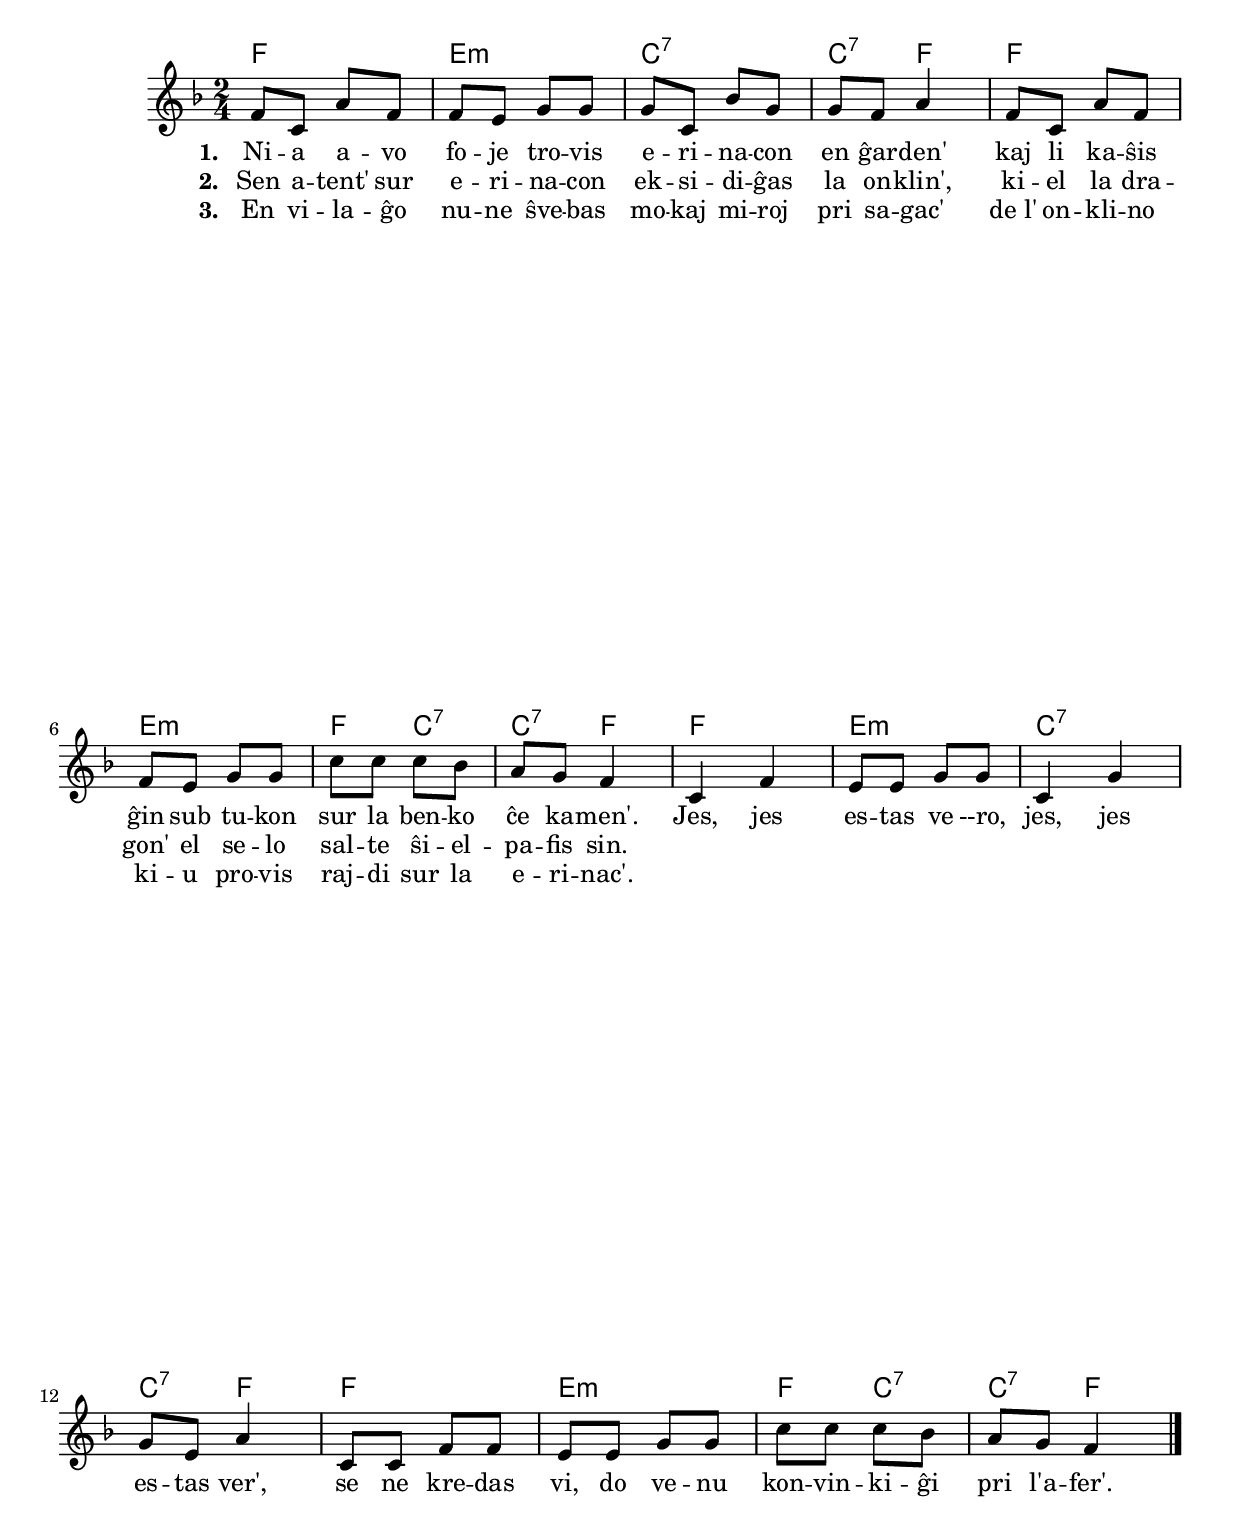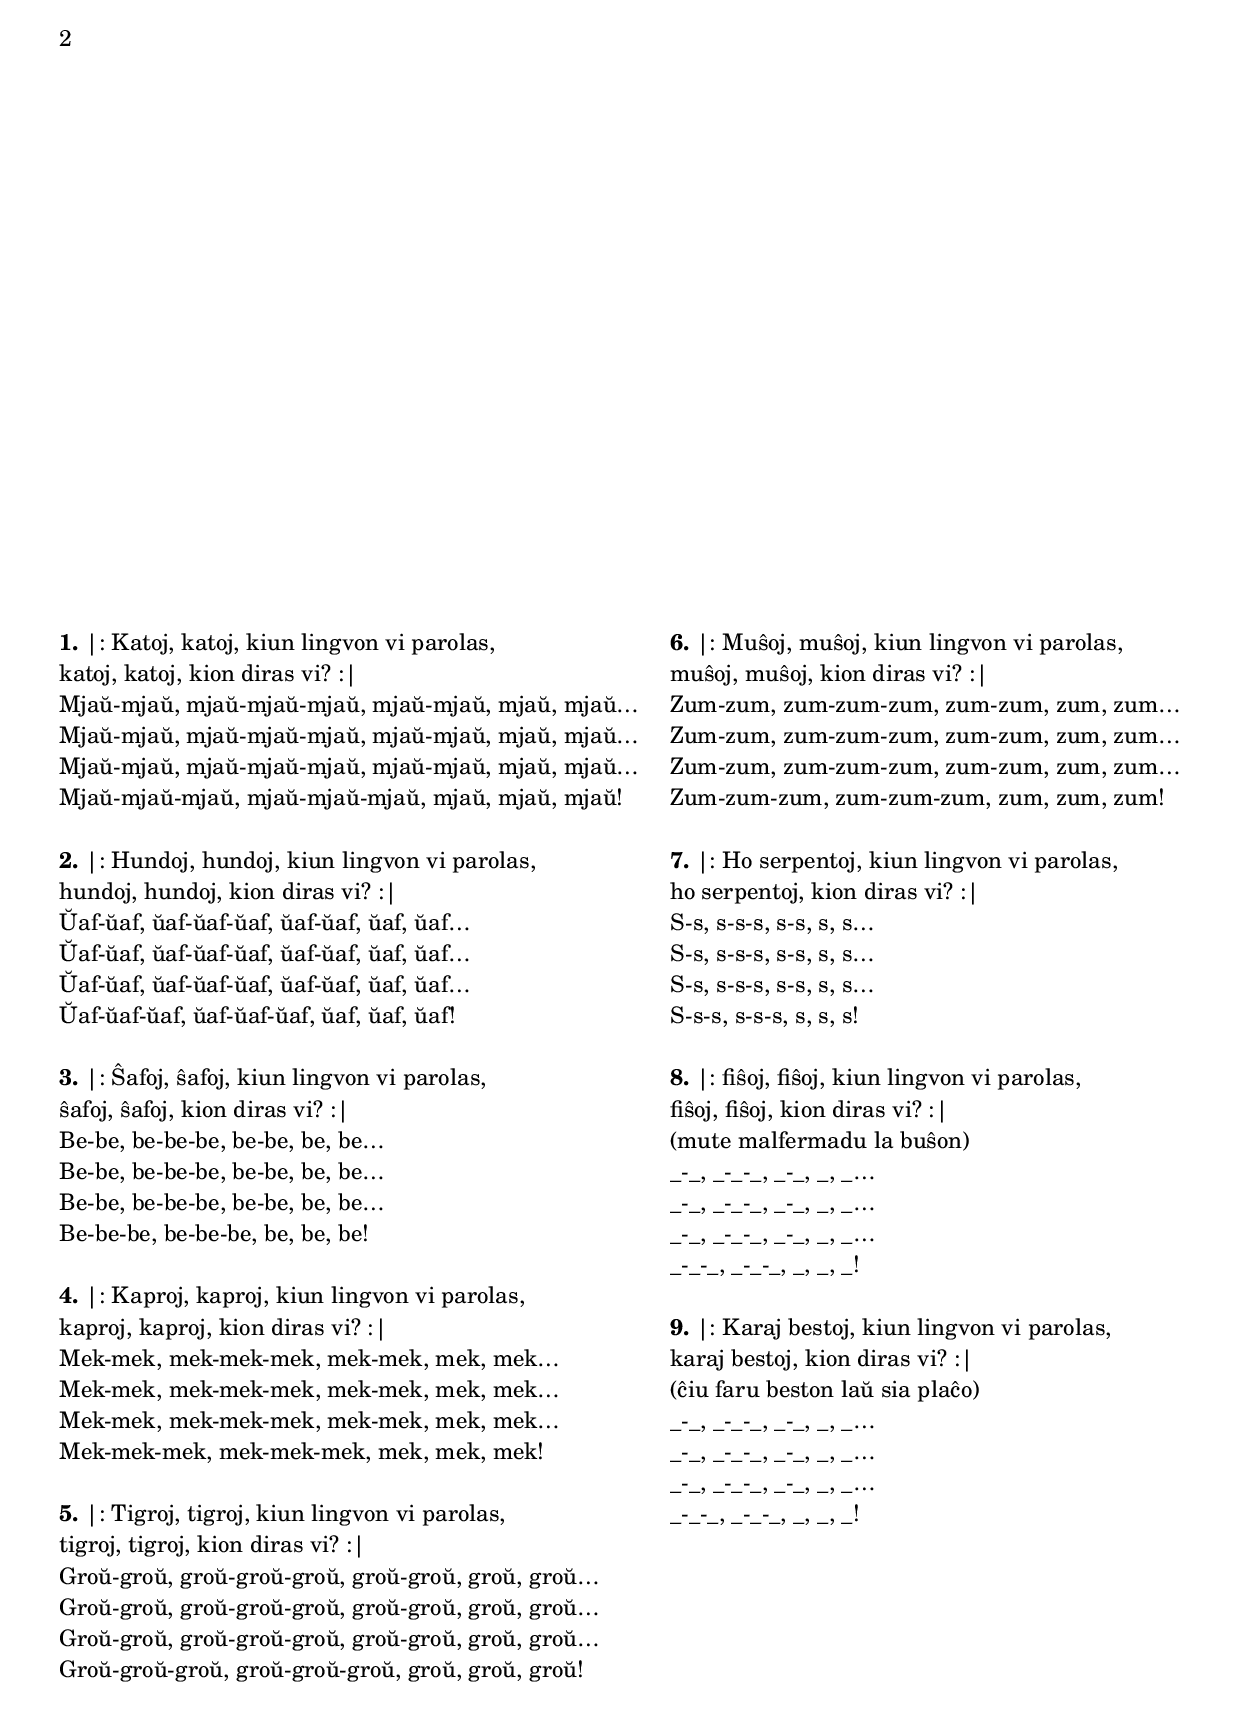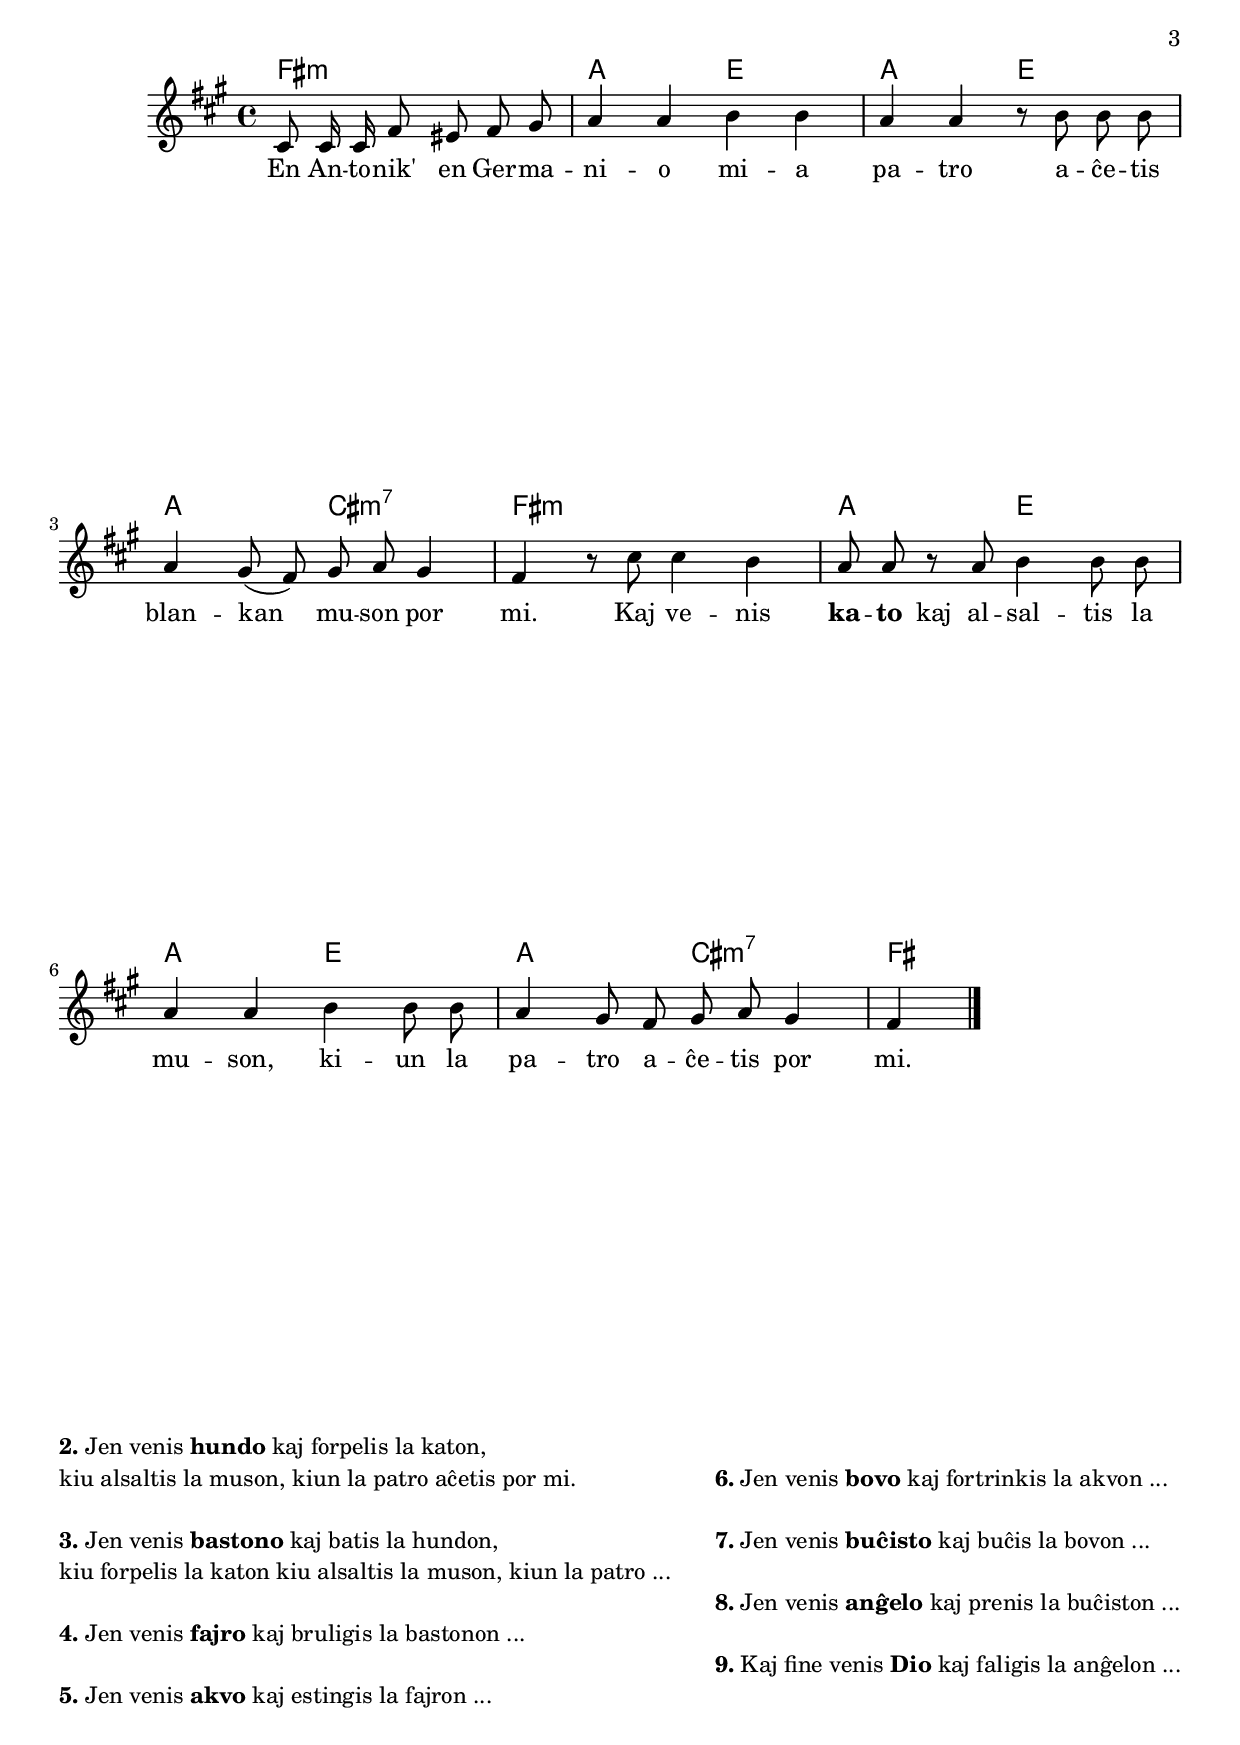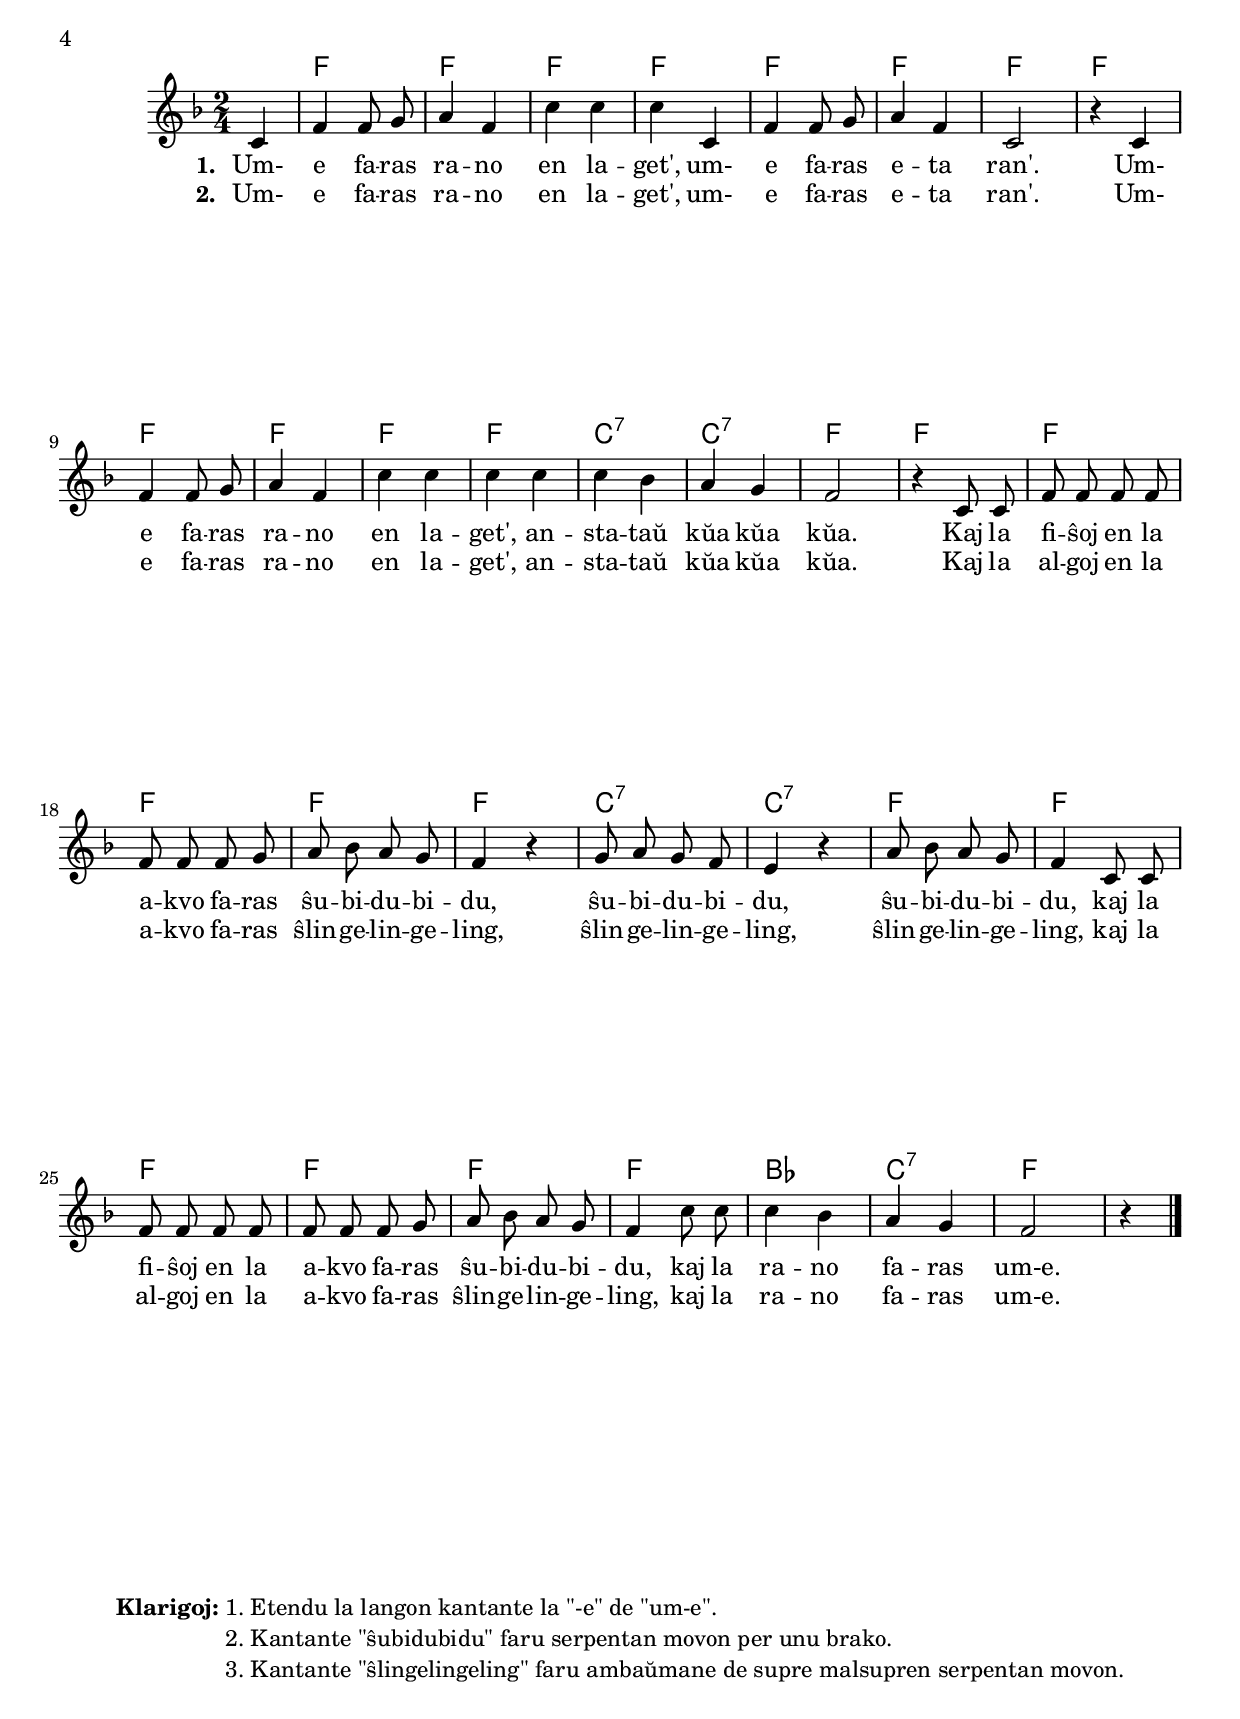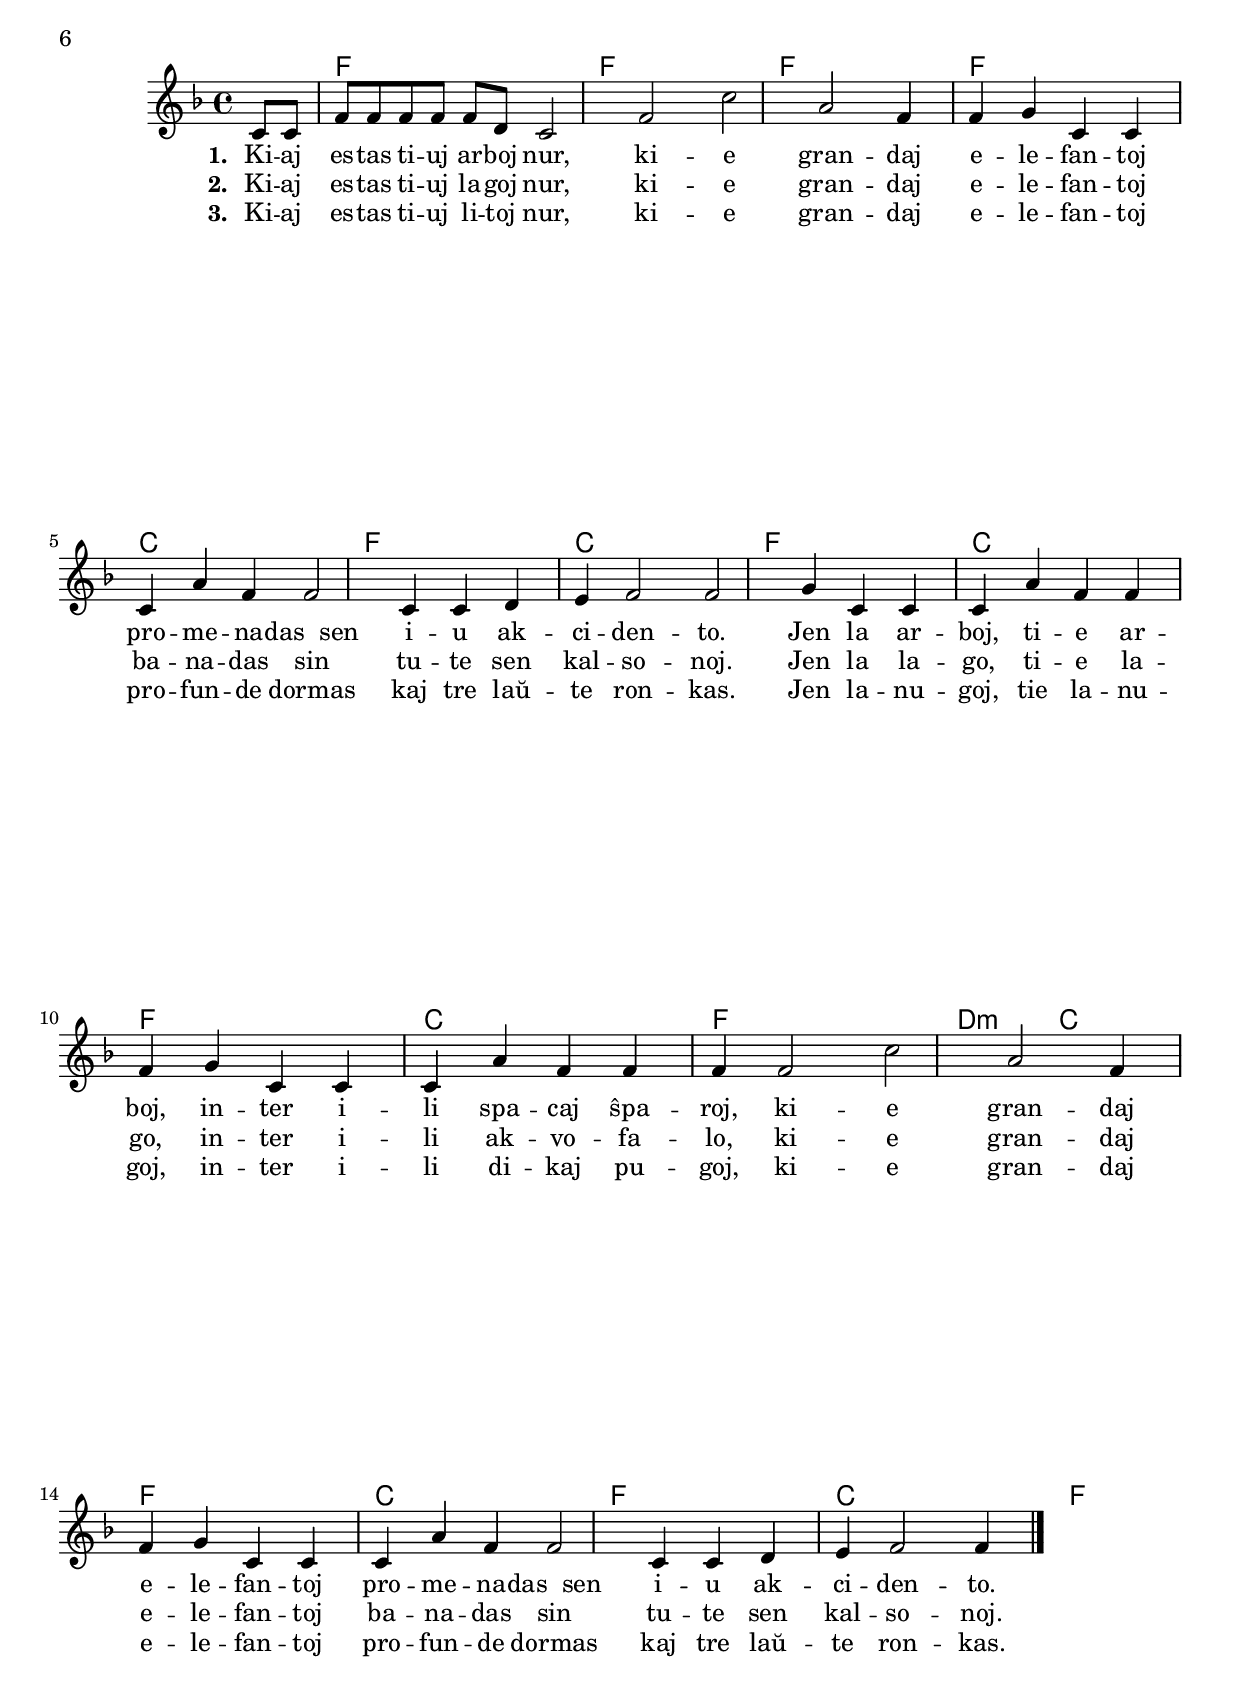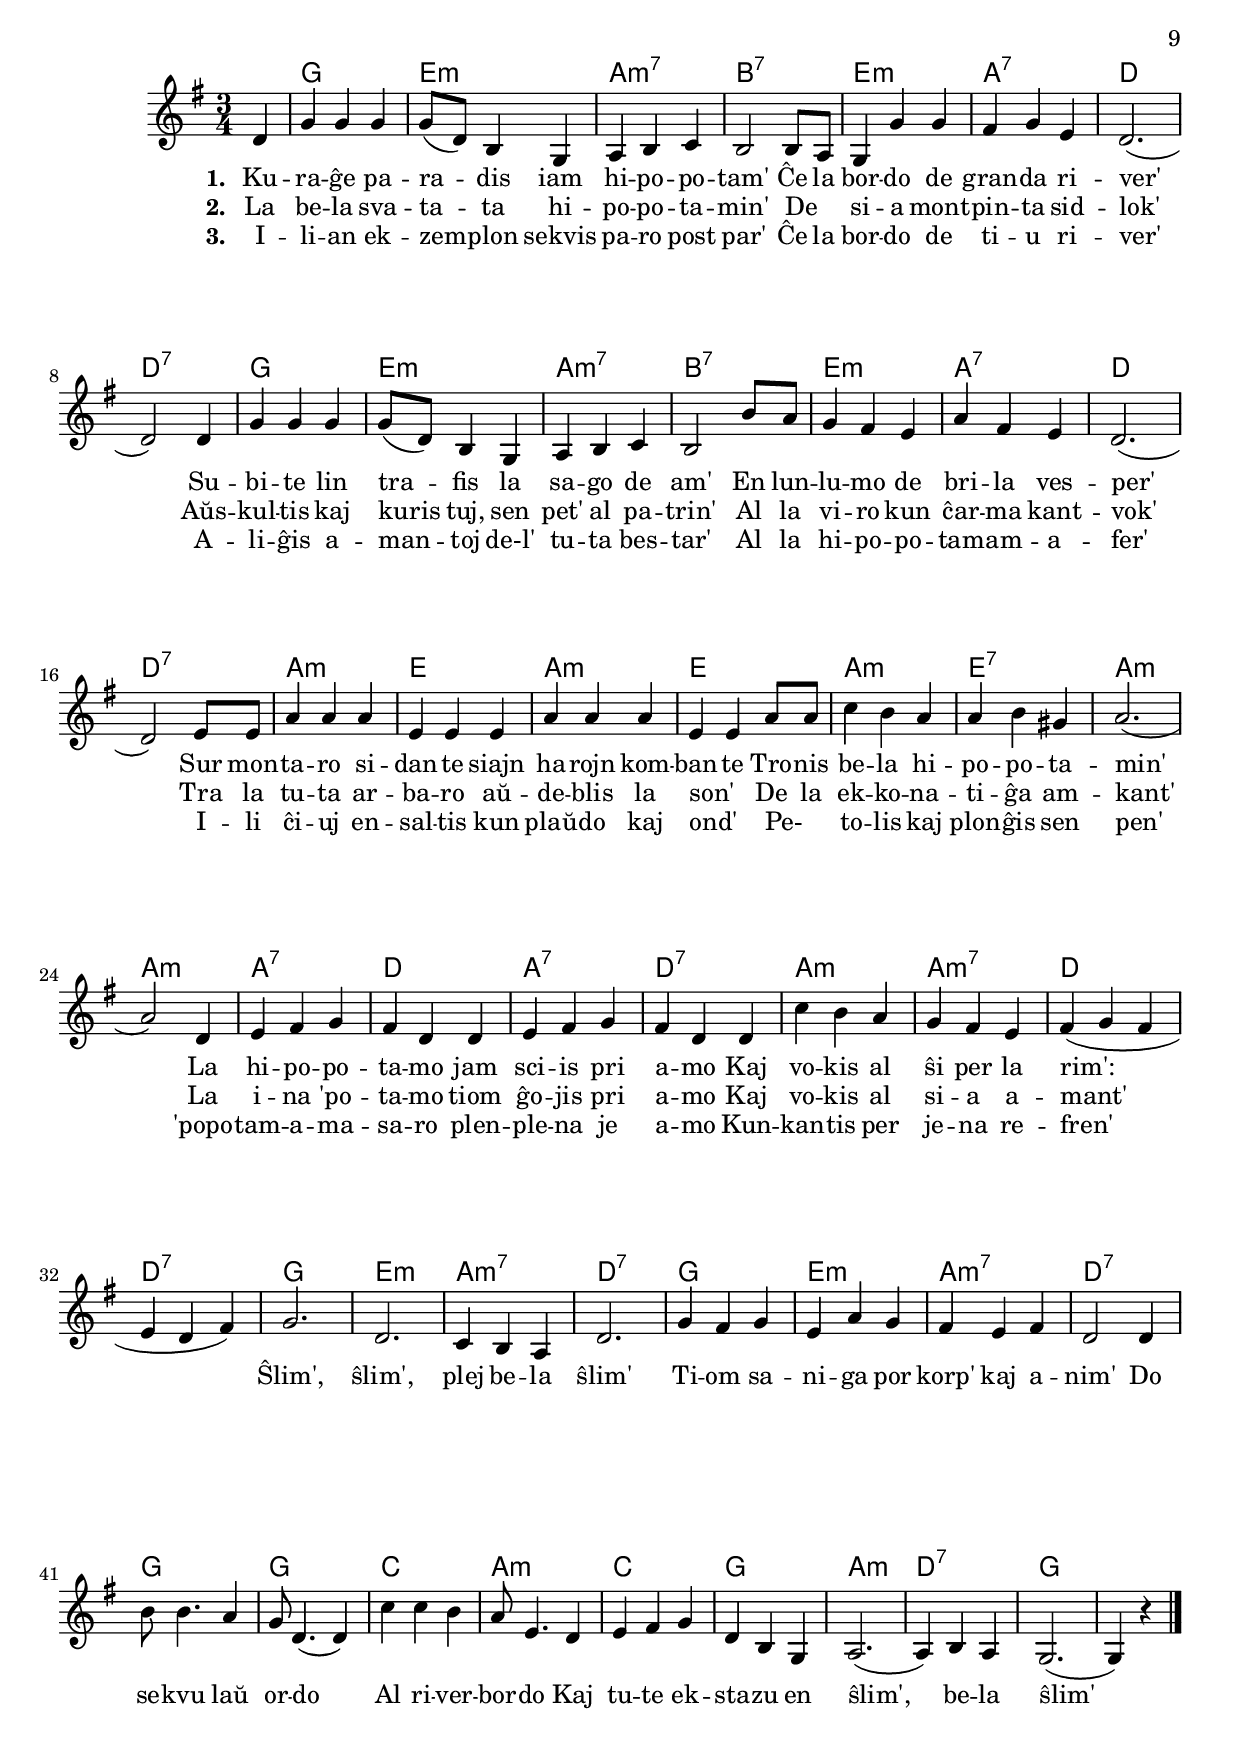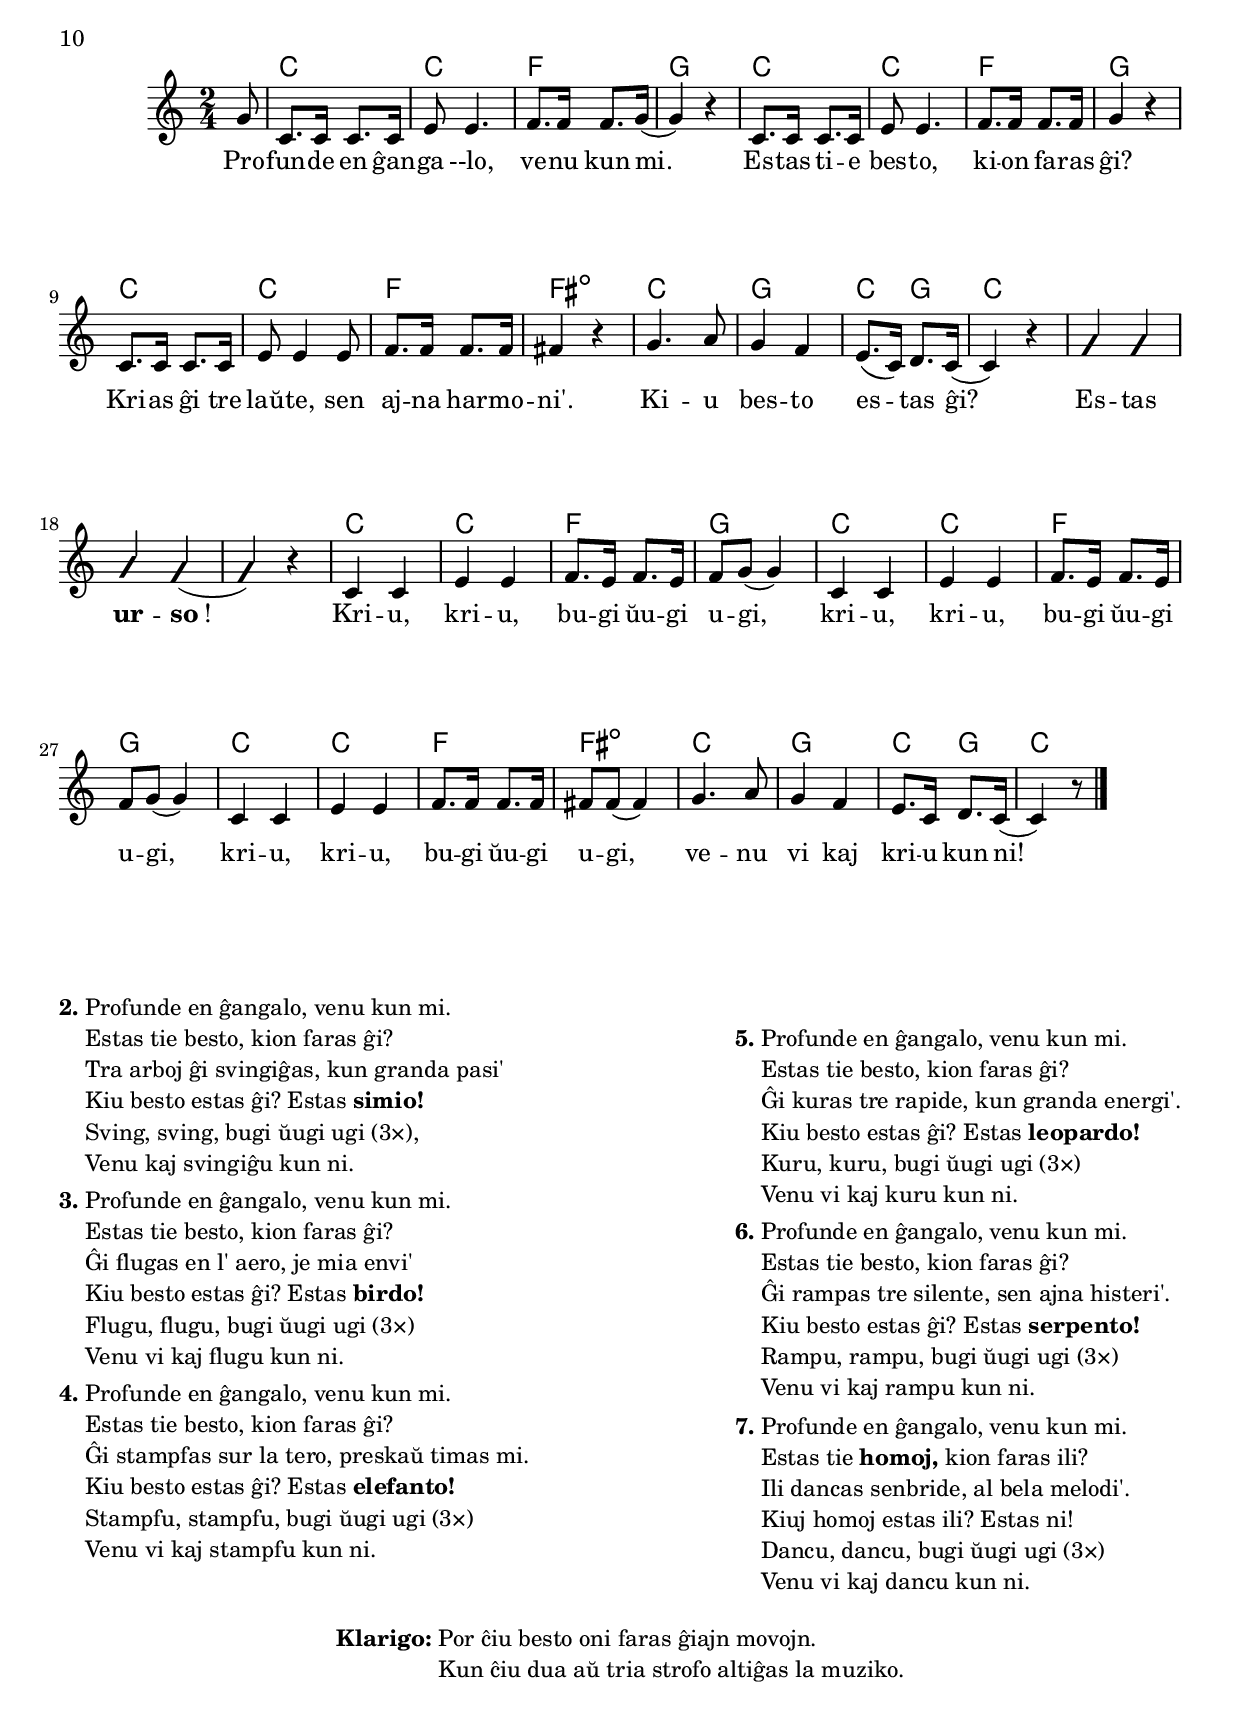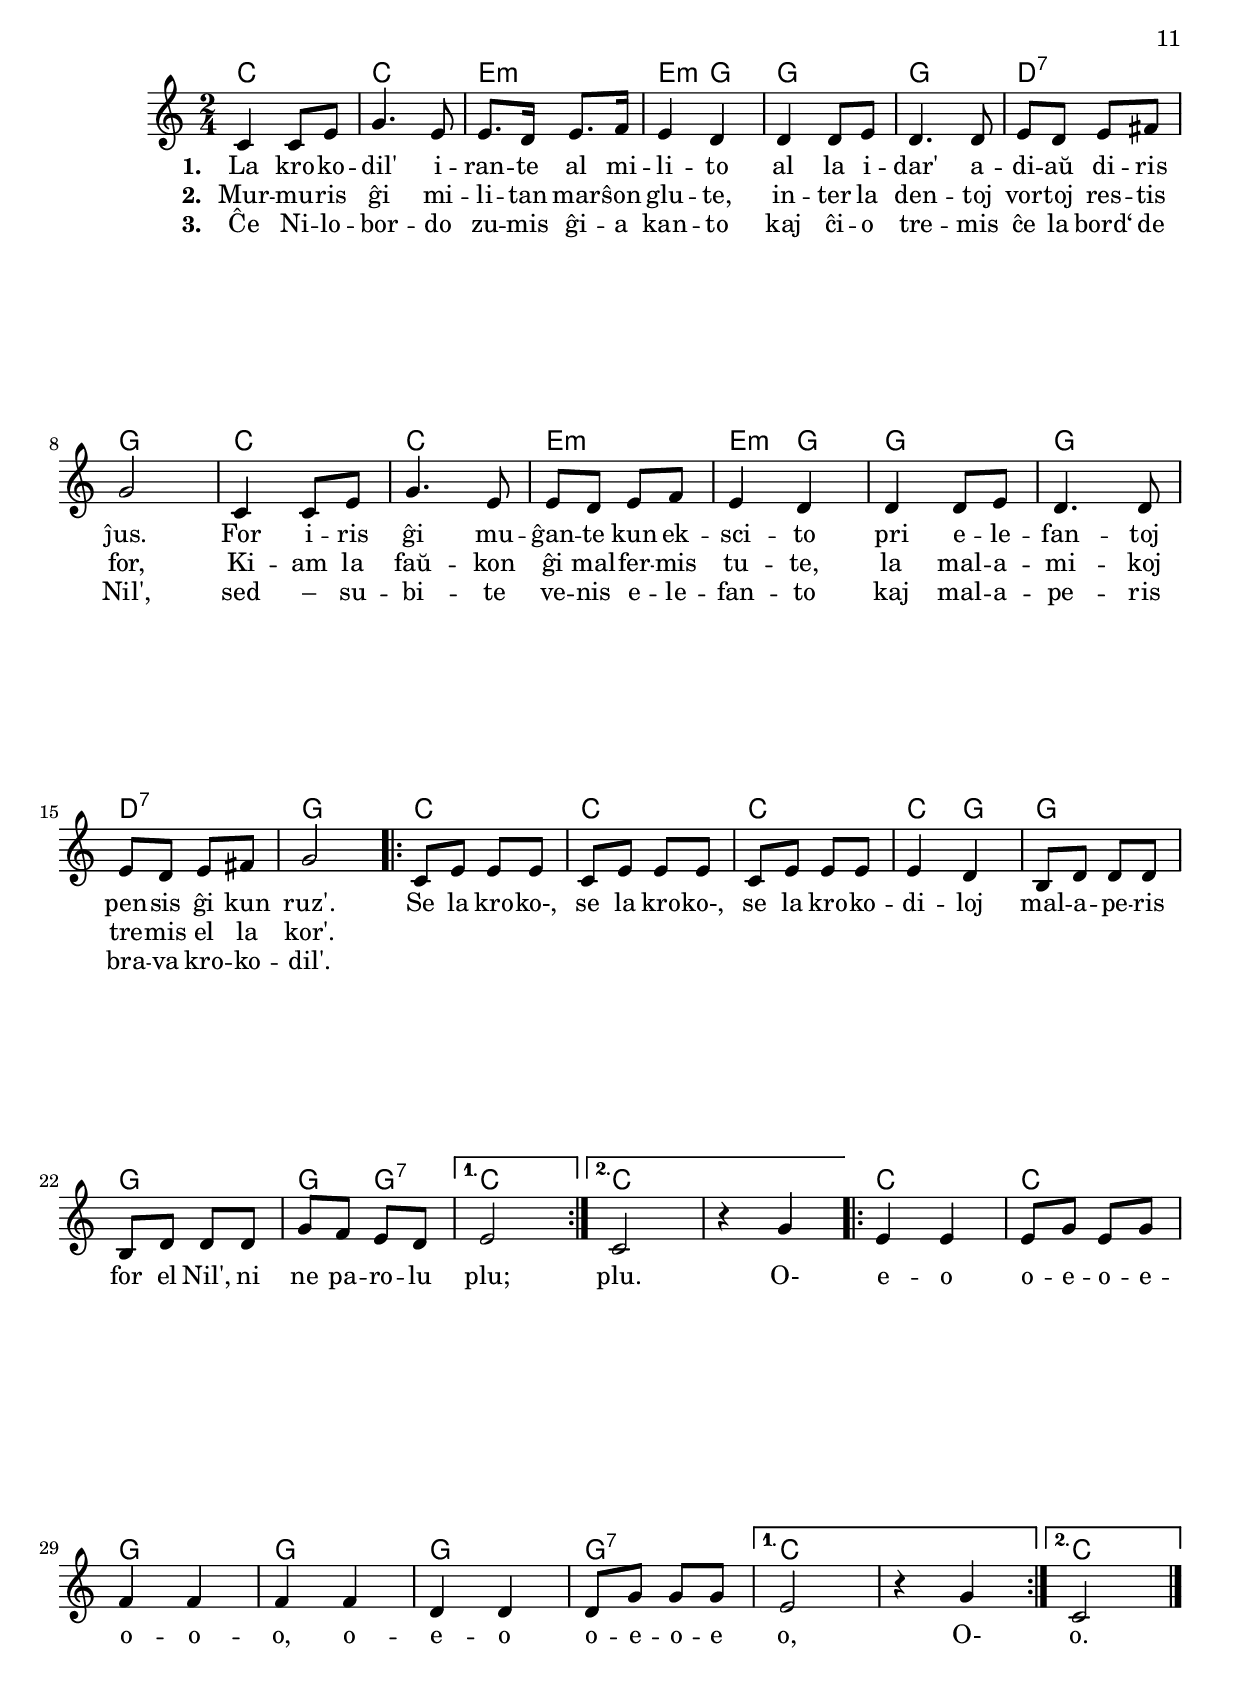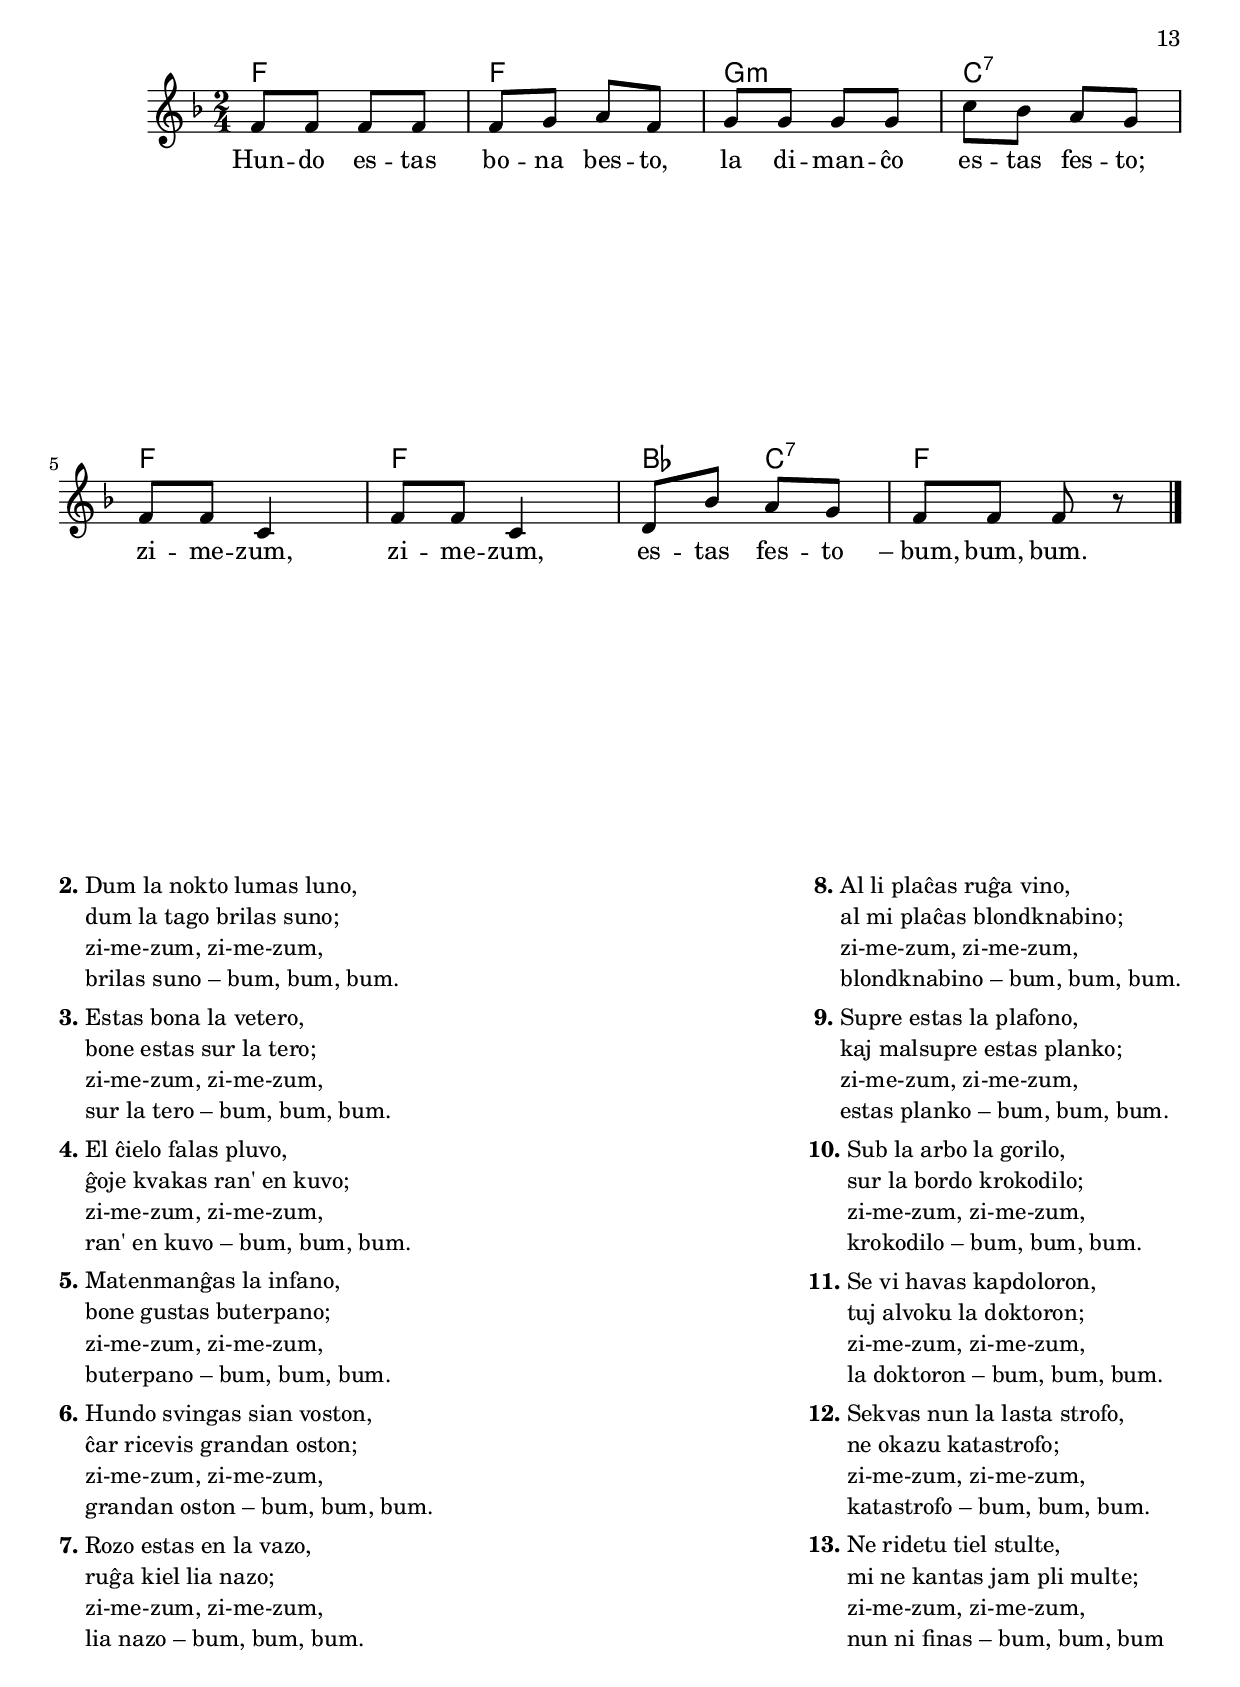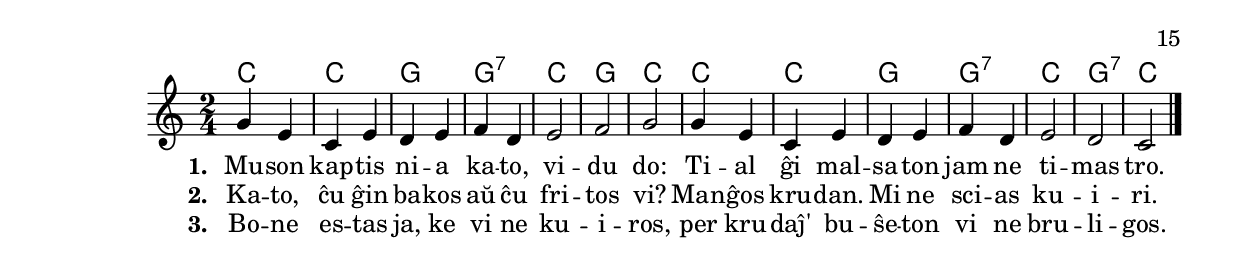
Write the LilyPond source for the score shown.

%\pageBreak


\tocItem \markup "La erinaco"

\score {
	\header {
	title = "La erinaco"
        %subtitle = "Silezia popolkanto ???"
	subsubtitle = "El la ĉeĥa tradukis Josef Cink"
	}
	
	\transpose c c' {
	<< \chords {
		 f2 e:m c:7 c4:7 f f2 e:m f4 c:7 c:7 f
         f2  e:m c:7 c4:7 f f2 e:m f4 c:7 c:7 f
           } % chords
	\relative {
		\time 2/4
		\key f \major
	%\autoBeamOff
f8 c a' f f e g g g c, bes' g g f a4 f8 c a' f f e g g c c c  bes a g f4
c f e8 e g g c,4 g' g8 e a4 c,8 c f f e e g g c c c bes a g f4
\bar "|." 
	\autoBeamOn
	} % relative
	\addlyrics { \set stanza = #"1. "
Ni -- a a -- vo fo -- je tro -- vis e -- ri -- na -- con en ĝar -- den' kaj li ka -- ŝis ĝin sub tu -- kon sur la ben -- ko ĉe ka -- men'. 
Jes, jes es -- tas ve --ro, jes, jes es -- tas ver', se ne kre -- das vi, do ve -- nu kon -- vin -- ki -- ĝi pri l'a -- fer'.
	} %addlyrics
	\addlyrics { \set stanza = #"2. "
	Sen a -- tent' sur e -- ri -- na -- con ek -- si -- di -- ĝas la on -- klin', ki -- el la dra -- gon' el se -- lo sal -- te ŝi -- el -- pa -- fis sin.} %addlyrics
	\addlyrics { \set stanza = #"3. "
	En vi -- la -- ĝo nu -- ne ŝve -- bas mo -- kaj mi -- roj pri sa -- gac' de_l' on -- kli -- no ki -- u pro -- vis raj -- di sur la e -- ri -- nac'.} %addlyrics

>>
	} % transpose
 
    %\combine \null \vspace #0.5 % adds vertical spacing between verses
} % score

\pageBreak
\tocItem \markup "Katoj katoj"

\score {
	\header {
	title = "Katoj katoj"
	subtitle = "Originala titolo: Krávy krávy"
        subsubtitle = "Ĉeĥa kanto de Zdeněk Svěrák kaj Jaroslav Uhlíř"
	}
  % jen truko por aperigi kanta(j)n titolo(j)n ankaŭ kiam mankas notoj:
  \layout { #(layout-set-staff-size 0) }
  \new Staff \with { \remove Staff_symbol_engraver } {
    \omit Staff.Clef \omit Staff.BarLine \omit Staff.TimeSignature \omit Score.BarNumber { s1 }
    } % staff
} % score

\noPageBreak

\markup {
  \fill-line {
    % \hspace #0.1 % moves the column off the left margin;
     % can be removed if space on the page is tight
     \column {
      \line { \bold "1." "|: Katoj, katoj, kiun lingvon vi parolas," }
      \line { "katoj, katoj, kion diras vi? :|" }
      \line { "Mjaŭ-mjaŭ, mjaŭ-mjaŭ-mjaŭ, mjaŭ-mjaŭ, mjaŭ, mjaŭ…" }
      \line { "Mjaŭ-mjaŭ, mjaŭ-mjaŭ-mjaŭ, mjaŭ-mjaŭ, mjaŭ, mjaŭ…" }
      \line { "Mjaŭ-mjaŭ, mjaŭ-mjaŭ-mjaŭ, mjaŭ-mjaŭ, mjaŭ, mjaŭ…" }
      \line { "Mjaŭ-mjaŭ-mjaŭ, mjaŭ-mjaŭ-mjaŭ, mjaŭ, mjaŭ, mjaŭ!" }

	\combine \null \vspace #0.05 % adds vertical spacing between verses
      \line { \bold "2." "|: Hundoj, hundoj, kiun lingvon vi parolas," }
      \line { "hundoj, hundoj, kion diras vi? :|" }
      \line { "Ŭaf-ŭaf, ŭaf-ŭaf-ŭaf, ŭaf-ŭaf, ŭaf, ŭaf…" }
      \line { "Ŭaf-ŭaf, ŭaf-ŭaf-ŭaf, ŭaf-ŭaf, ŭaf, ŭaf…" }
      \line { "Ŭaf-ŭaf, ŭaf-ŭaf-ŭaf, ŭaf-ŭaf, ŭaf, ŭaf…" }
      \line { "Ŭaf-ŭaf-ŭaf, ŭaf-ŭaf-ŭaf, ŭaf, ŭaf, ŭaf!" }

	\combine \null \vspace #0.05 % adds vertical spacing between verses
      \line { \bold "3." "|: Ŝafoj, ŝafoj, kiun lingvon vi parolas," }
      \line { "ŝafoj, ŝafoj, kion diras vi? :|" }
      \line { "Be-be, be-be-be, be-be, be, be…" }
      \line { "Be-be, be-be-be, be-be, be, be…" }
      \line { "Be-be, be-be-be, be-be, be, be…" }
      \line { "Be-be-be, be-be-be, be, be, be!" }

	\combine \null \vspace #0.05 % adds vertical spacing between verses
      \line { \bold "4." "|: Kaproj, kaproj, kiun lingvon vi parolas," }
      \line { "kaproj, kaproj, kion diras vi? :|" }
      \line { "Mek-mek, mek-mek-mek, mek-mek, mek, mek…" }
      \line { "Mek-mek, mek-mek-mek, mek-mek, mek, mek…" }
      \line { "Mek-mek, mek-mek-mek, mek-mek, mek, mek…" }
      \line { "Mek-mek-mek, mek-mek-mek, mek, mek, mek!" }

	\combine \null \vspace #0.05 % adds vertical spacing between verses
      \line { \bold "5." "|: Tigroj, tigroj, kiun lingvon vi parolas," }
      \line { "tigroj, tigroj, kion diras vi? :|" }
      \line { "Groŭ-groŭ, groŭ-groŭ-groŭ, groŭ-groŭ, groŭ, groŭ…" }
      \line { "Groŭ-groŭ, groŭ-groŭ-groŭ, groŭ-groŭ, groŭ, groŭ…" }
      \line { "Groŭ-groŭ, groŭ-groŭ-groŭ, groŭ-groŭ, groŭ, groŭ…" }
      \line { "Groŭ-groŭ-groŭ, groŭ-groŭ-groŭ, groŭ, groŭ, groŭ!" }

	\combine \null \vspace #0.05 % adds vertical spacing between verses

     } % column
     \column {

      \line { \bold "6." "|: Muŝoj, muŝoj, kiun lingvon vi parolas," }
      \line { "muŝoj, muŝoj, kion diras vi? :|" }
      \line { "Zum-zum, zum-zum-zum, zum-zum, zum, zum…" }
      \line { "Zum-zum, zum-zum-zum, zum-zum, zum, zum…" }
      \line { "Zum-zum, zum-zum-zum, zum-zum, zum, zum…" }
      \line { "Zum-zum-zum, zum-zum-zum, zum, zum, zum!" }

	\combine \null \vspace #0.05 % adds vertical spacing between verses
      \line { \bold "7." "|: Ho serpentoj, kiun lingvon vi parolas," }
      \line { "ho serpentoj, kion diras vi? :|" }
      \line { "S-s, s-s-s, s-s, s, s…" }
      \line { "S-s, s-s-s, s-s, s, s…" }
      \line { "S-s, s-s-s, s-s, s, s…" }
      \line { "S-s-s, s-s-s, s, s, s!" }

	\combine \null \vspace #0.05 % adds vertical spacing between verses
      \line { \bold "8." "|: fiŝoj, fiŝoj, kiun lingvon vi parolas," }
      \line { "fiŝoj, fiŝoj, kion diras vi? :|" }
      \line { "(mute malfermadu la buŝon)" }
      \line { "_-_, _-_-_, _-_, _, _…" }
      \line { "_-_, _-_-_, _-_, _, _…" }
      \line { "_-_, _-_-_, _-_, _, _…" }
      \line { "_-_-_, _-_-_, _, _, _!" }

	\combine \null \vspace #0.05 % adds vertical spacing between verses
      \line { \bold "9." "|: Karaj bestoj, kiun lingvon vi parolas," }
      \line { "karaj bestoj, kion diras vi? :|" }
      \line { "(ĉiu faru beston laŭ sia plaĉo)" }
      \line { "_-_, _-_-_, _-_, _, _…" }
      \line { "_-_, _-_-_, _-_, _, _…" }
      \line { "_-_, _-_-_, _-_, _, _…" }
      \line { "_-_-_, _-_-_, _, _, _!" }

	\combine \null \vspace #0.05 % adds vertical spacing between verses
     } % column
    } % fill-line
} % markup	

\pageBreak
\tocItem \markup "Blanka muso"

\score {
	\header {
	title = "Blanka muso"
	subsubtitle = "Tradukis el la itala Lars Sözüer"
	}
	
	\transpose c a {
	<<\chords {
		  a2.:m c2 g c g c e:m7 a1:m c2 g c g c e:m7 a
                               } % chords
	\relative {
		\time 4/4
		\key a \minor
		\partial 2.
	\autoBeamOff
	e8 e16 e a8 gis a b c4 c d4 d4 c c r8 d d d c4 b8( a) b c b4 a r8 e' e4 d c8 c
        % jen truko per teni silabon ĉe paŭzo per kaŝita paralela noto:
        << { \voiceOne \hideNotes c \unHideNotes }
          \new Voice { \voiceTwo \tweak Y-offset #0 r8 }
        >> \oneVoice
        c d4 d8 d c4 c4  d4 d8 d c4 b8 a b c b4 a
       \bar "|." 
	\autoBeamOn
	} % relative
	\addlyrics {
	En An -- to -- nik' en Ger -- ma -- ni -- o mi -- a pa -- tro a -- ĉe -- tis blan -- kan mu -- son por mi.
        Kaj ve -- nis \markup{\bold "ka"} -- \markup{\bold "to"} kaj al -- sal -- tis la mu -- son, ki -- un la pa -- tro a -- ĉe -- tis por mi.
	} %addlyrics
>>
	} % transpose
} % score

\noPageBreak

\markup {
  \fill-line {
    % \hspace #0.1 % moves the column off the left margin;
     % can be removed if space on the page is tight
     \column {
      \line { \bold "2." "Jen venis" \bold "hundo" "kaj forpelis la katon," } \line{
	"kiu alsaltis la muson, kiun la patro aĉetis por mi."
      } % line
	  \combine \null \vspace #0.05 % adds vertical spacing between verses
      \line { \bold "3."
		"Jen venis" \bold "bastono" "kaj batis la hundon," } \line{
		  "kiu forpelis la katon kiu alsaltis la muson, kiun la patro ..."
      } % line

\combine \null \vspace #0.05 % adds vertical spacing between verses
      \line { \bold "4."
		"Jen venis" \bold "fajro" "kaj bruligis la bastonon ..."
      } % line
      \combine \null \vspace #0.05 % adds vertical spacing between verses
     
 
\line { \bold "5." "Jen venis" \bold "akvo" "kaj estingis la fajron ..."
      } % line     
      
             } % column
    \column {
      
    \combine \null \vspace #0.05 % adds vertical spacing between verses
      \line { \bold "6."		"Jen venis" \bold "bovo" "kaj fortrinkis la akvon ..."
      } % line     

    \combine \null \vspace #0.1 % adds vertical spacing between verses
      \line { \bold "7."	 "Jen venis" \bold "buĉisto" "kaj buĉis la bovon ..."
      } % line 
     
    \combine \null \vspace #0.1 % adds vertical spacing between verses
      \line { \bold "8." "Jen venis" \bold "anĝelo" "kaj prenis la buĉiston ..."
      } % line     
    \combine \null \vspace #0.1 % adds vertical spacing between verses
      \line { \bold "9." "Kaj fine venis" \bold "Dio" "kaj faligis la anĝelon ..."

      } % line   

     }  % column
    } % fill-line
} % markup	

\pageBreak
\tocItem \markup "Rano en lageto"
\score {
	\header {
	title = "Rano en lageto"
	subtitle = "Originala titolo: Mh, mh macht der grüne Frosch - tradukita de Nikola"
	}

     
	\transpose c bes {
	<<\chords { s4 g2 g2 g2 g2 g2 g2 g2 g2 g2 g2 g2 g2 d:7 d:7 g g g g g g d:7 d:7 g g g g g g c d:7 g }

	\relative {
		\time 2/4
		\key g \major
	\autoBeamOff
	\partial 4
	d4 g g8 a8 b4 g d' d d d, g g8 a8 b4 g d2 r4
	d4 g g8 a8 b4 g d' d d d d c b a g2 r4  
	d8 d g g g g g g g a b c b a g4 r4 a8 b a g fis4 r4 b8 c b a g4
	d8 d g g g g g g g a8 b c b a g4  d'8 d d4 c4 b a g2 r4   \bar "|."
%        c4 c8 e g4  e8   e16 e d8 d g g e e c4
%	c4 c8 d e4 c8    c16 c d8 d g g e e c4
%        c4 c8 e g4  e8   e     d8 d g g c,2
%	c4 c8 d e4 c8    c     d  d g g c,2
%	c8. c16 c8 e g4 e8 e4 d4 g8 g e4 c c8. c16 c8 e g4 e8 e d d g g c,2 \bar "|." 
%	c8. c16 c8 d e4 c8 c d4 g8 g e4 c c8. c16 c8 d e4 c8 c d d g g c,2 \bar "|." 
	\autoBeamOn
	} % relative
	\addlyrics { \set stanza = #"1. "
Um- e fa -- ras ra -- no en la -- get', um- e fa -- ras e -- ta ran'.
Um- e fa -- ras ra -- no en la -- get', an -- sta -- taŭ kŭa kŭa kŭa.
Kaj la fi -- ŝoj en la a -- kvo fa -- ras
ŝu -- bi -- du -- bi -- du, ŝu -- bi -- du -- bi -- du, ŝu -- bi -- du -- bi -- du,
kaj la fi -- ŝoj en la a -- kvo fa -- ras ŝu -- bi -- du -- bi -- du, 
kaj la ra -- no fa -- ras um-e.
	}
\addlyrics { \set stanza = #"2. "
Um- e fa -- ras ra -- no en la -- get', um- e fa -- ras e -- ta ran'.
Um- e fa -- ras ra -- no en la -- get', an -- sta -- taŭ kŭa kŭa kŭa.
Kaj la al -- goj en la a -- kvo fa -- ras ŝlin -- ge -- lin -- ge -- ling,
ŝlin -- ge -- lin -- ge -- ling, ŝlin -- ge -- lin -- ge -- ling,
kaj la al -- goj en la a -- kvo fa -- ras ŝlin -- ge -- lin -- ge -- ling,
kaj la ra -- no fa -- ras um-e.
	}
>>
	} % transpose
} % score


\markup {
  \fill-line {
    %\hspace #0.1 % moves the column off the left margin;
     % can be removed if space on the page is tight
     \column {
      \combine \null \vspace #0.5 % adds vertical spacing between verses
      \line { \bold "Klarigoj:"
        \column {
          "1. Etendu la langon kantante la \"-e\" de \"um-e\"."
		  "2. Kantante \"ŝubidubidu\" faru serpentan movon per unu brako."
		  "3. Kantante \"ŝlingelingeling\" faru ambaŭmane de supre malsupren serpentan movon."
              \combine \null \vspace #0.5 % adds vertical spacing between verses

            } % column
      } %
	}	
  }
}

\pageBreak
\tocItem \markup "Muŝo-kanto"

\score {
	\header {
	title = "Muŝo-kanto"
	}
  % jen truko por aperigi kanta(j)n titolo(j)n ankaŭ kiam mankas notoj:
  \layout { #(layout-set-staff-size 0) }
  \new Staff \with { \remove Staff_symbol_engraver } {
    \omit Staff.Clef \omit Staff.BarLine \omit Staff.TimeSignature \omit Score.BarNumber { s1 }
    } % staff
} % score


\markup {
  \fill-line {
    % \hspace #0.1 % moves the column off the left margin;
     % can be removed if space on the page is tight
     \column {
      \line { \bold "1." "Hodiaŭ kaptis muŝon mi pli grandan ol ĉevalo," }
      \line { "eligis ĝian grason kaj plenigis eĉ barelon." }

	\combine \null \vspace #0.05 % adds vertical spacing between verses
      \line { \bold "Rekantaĵo:" "Kiu tion kredas tiu estas ja azeno," }
      \line { "estas, jes, azeno eĉ pli granda ol ĉevalo." }

	\combine \null \vspace #0.05 % adds vertical spacing between verses
      \line { \bold "2." "Eltiris la pikilon, estis kiel pinglo pika," }
      \line { "rapiron el ĝi faris mi por kavaliro ŝika." }

	\combine \null \vspace #0.05 % adds vertical spacing between verses
      \line { \bold "3." "Deprenis ĝian felon por min kovri nokte varme," }
      \line { "ĝi estis tiel mola ke mi sonĝis ege ĉarme." }

	\combine \null \vspace #0.05 % adds vertical spacing between verses

     } % column
    } % fill-line
} % markup	

\pageBreak
\version "2.20.0"

\score {
	\header {
	title = "La elefantoj"
	subsubtitle = "El la germana"
	}
	
	\transpose c bes {
	<<\chords {
       \set noChordSymbol = ""	  
        r4 g1 g g g d g d g d g d g e2:m d2 g1 d g d g      
    } % chords
	\relative {
		\time 4/4
		\key g \major
		\partial 4
	%\autoBeamOff
	d8 d8 g g g g g e d2 g d' b g4 g a d, d d b' g g2 d4 d e fis g2 g
	a4 d, d d b' g g g a d, d d b' g g g g2 d' b g4 g a d, d d b' g g2 d4 d e fis g2 g4
\bar "|." 
	\autoBeamOn
	} % relative
	\addlyrics { \set stanza = #"1. "
Ki -- aj es -- tas ti -- uj ar -- boj nur, 
ki -- e gran -- daj e -- le -- fan -- toj
pro -- me -- na -- das__sen i -- u ak -- ci -- den -- to.
Jen  la ar -- boj, ti -- e ar -- boj, in -- ter i -- li spa -- caj ŝpa -- roj, 
ki -- e gran -- daj e -- le -- fan -- toj
pro -- me -- na -- das__sen i -- u ak -- ci -- den -- to.
	} %addlyrics
	\addlyrics { \set stanza = #"2. "
Ki -- aj es -- tas ti -- uj la -- goj nur, 
ki -- e gran -- daj e -- le -- fan -- toj
ba -- na -- das sin tu -- te sen kal -- so -- noj.
Jen la la -- go, ti -- e la -- go, in -- ter i -- li ak -- vo --  fa -- lo,
ki -- e gran -- daj e -- le -- fan -- toj
ba -- na -- das sin tu -- te sen kal -- so -- noj.
	} %addlyrics
	\addlyrics { \set stanza = #"3. "
Ki -- aj es -- tas ti -- uj li -- toj nur, 
ki -- e gran -- daj e -- le -- fan -- toj
pro -- fun -- de dormas kaj tre laŭ -- te ron -- kas. 
Jen la -- nu -- goj, tie la -- nu -- goj, in -- ter i -- li di -- kaj pu -- goj,
ki -- e gran -- daj e -- le -- fan -- toj
pro -- fun -- de dormas kaj tre laŭ -- te ron -- kas. 
	} %addlyrics

>>
	} % transpose
 
    %\combine \null \vspace #0.5 % adds vertical spacing between verses
} % score

\pageBreak
\tocItem \markup "Festu kun mi"
\score {
	\header {
	title = "Festu kun mi"
	subsubtitle = "tradukita el la franca"
	}
  % jen truko por aperigi kanta(j)n titolo(j)n ankaŭ kiam mankas notoj:
  \layout { #(layout-set-staff-size 0) }
  \new Staff \with { \remove Staff_symbol_engraver } {
    \omit Staff.Clef \omit Staff.BarLine \omit Staff.TimeSignature \omit Score.BarNumber { s1 }
    } % staff
}

\markup {
% \combine \null \vspace #0.3 % adds vertical spacing between verses
      
 \fill-line {
    % \hspace #0.1 % moves the column off the left margin;
     % can be removed if space on the page is tight
     \column {
        "Festu kun mi, ĉevalon perdis mi. |: Sed la brido :|"
        "Festu kun mi, cevalon perdis mi. Sed la brido revenis jam."
        } % column
    } % fill-line
} % markup	

\markup {
  \fill-line {
    %\hspace #0.1 % moves the column off the left margin;
     % can be removed if space on the page is tight
     \column {
      \combine \null \vspace #0.5 % adds vertical spacing between verses
      \line { \bold "Klarigo:"
        \column {
          "Ripetu uzante ĉiam nur unu vokalon: a, e, i, o, u, aŭ, oŭ, ej, y/ü, ktp."
              \combine \null \vspace #0.5 % adds vertical spacing between verses
            } % column
      } %
        }       
  }
}

\pageBreak
\tocItem \markup "Ara-araneo"
\score {
	\header {
	title = "Ara-araneo"
	% subsubtitle = ""
	}
  % jen truko por aperigi kanta(j)n titolo(j)n ankaŭ kiam mankas notoj:
  \layout { #(layout-set-staff-size 0) }
  \new Staff \with { \remove Staff_symbol_engraver } {
    \omit Staff.Clef \omit Staff.BarLine \omit Staff.TimeSignature \omit Score.BarNumber { s1 }
    } % staff
}

\markup {
% \combine \null \vspace #0.3 % adds vertical spacing between verses
      
 \fill-line {
    % \hspace #0.1 % moves the column off the left margin;
     % can be removed if space on the page is tight
     \column {
        "Ara-araneo grimpis sur faden'."
        "Estis granda pluvo, falis arane'."
        "Ĉion igis seka kara suno jam."
        "Ara-araneo supren grimpis re."
        } % column
    } % fill-line
} % markup	

\pageBreak
\version "2.20.0"

\tocItem \markup "La hipopotamo"
\score {
	\header {
	title = "La hipopotamo"
	subsubtitle = "El la angla Duncan, Martin, Miriam, Nikola kaj Sonja"
	}
	
	\transpose c c' {
	<<\chords {
       \set noChordSymbol = ""	  
		r4 g2. e:m a:m7 b:7 e:m a:7 d d:7
		g2. e:m a:m7 b:7 e:m a:7 d d:7
		a:m e a:m e a:m e:7 a:m a:m
		a:7 d a:7 d:7 a:m a:m7 d d:7
		g e:m a:m7 d:7
		g e:m a:m7 d:7
		g g c a:m
		c g a:m d:7 g              
    } % chords
	\relative {
		\time 3/4
		\key g \major
		\partial 4
	%\autoBeamOff
	d4 g g g g8( d) b4 g4 a4 b c b2 b8 a g4 g' g fis g e d2.( d2) 
	d4 g g g g8( d) b4 g a b c b2 b'8 a g4 fis e a fis e d2.( d2) 
	e8 e a4 a a e e e a a a e e a8 a c4 b a a b gis a2.( a2) 
	d,4 e fis g fis d d  e fis g fis d d c' b a g fis e fis( g fis e d fis)
	g2. d2. c4 b a d2. g4 fis g e a g fis e fis d2 d4 b'8 b4. a4 g8 d4.( d4) 
	c'4 c b a8 e4. d4 e fis g d b g a2.( a4) b a g2.( g4) r

\bar "|." 
	\autoBeamOn
	} % relative
	\addlyrics { \set stanza = #"1. "
	Ku -- ra -- ĝe pa -- ra  -- dis iam hi -- po -- po -- tam'
Ĉe la bor -- do de gran -- da ri -- ver'
Su -- bi -- te lin tra -- fis la sa -- go de am'
En lun -- lu -- mo de bri -- la ves -- per'
Sur mon -- ta -- ro si -- dan -- te siajn ha -- rojn kom -- ban -- te
Tro -- nis be -- la hi -- po -- po -- ta -- min'
La hi -- po -- po -- ta -- mo jam sci -- is pri a -- mo
Kaj vo -- kis al ŝi per la rim':

	} %addlyrics
	\addlyrics { \set stanza = #"2. "
La be -- la sva -- ta -- ta hi -- po -- po -- ta -- min'
De _ si -- a mont -- pin -- ta sid -- lok'
Aŭs -- kul -- tis kaj kuris tuj, sen pet' al pa -- trin'
Al la vi -- ro kun ĉar -- ma kant -- vok'
Tra la tu -- ta ar -- ba -- ro aŭ -- de -- blis la son' _
De la ek -- ko -- na -- ti -- ĝa am -- kant'
La i -- na 'po -- ta -- mo tiom ĝo -- jis pri a -- mo
Kaj vo -- kis al si -- a a -- mant'
	
Ŝlim', ŝlim', plej be -- la ŝlim'
Ti -- om sa -- ni -- ga por korp' kaj a -- nim'
Do se -- kvu laŭ or -- do
Al ri -- ver -- bor -- do
Kaj tu -- te ek -- sta -- zu en ŝlim', be -- la ŝlim'

	} %addlyrics
	\addlyrics { \set stanza = #"3. "
I -- li -- an ek -- zem -- plon sekvis pa -- ro post par'
Ĉe la bor -- do de ti -- u ri -- ver'
A -- li -- ĝis a -- man -- toj de-l' tu -- ta bes -- tar'
Al la hi -- po -- po -- tam  -- am -- a -- fer'
I -- li ĉi -- uj en -- sal -- tis kun plaŭ -- do kaj ond' _
Pe- _ to -- lis kaj plon -- ĝis sen pen'
'popo -- tam -- a -- ma -- sa -- ro plen -- ple -- na je a -- mo
Kun -- kan -- tis per je -- na re -- fren'	
	} %addlyrics

>>
	} % transpose
} % score

\pageBreak
%%\include "02bestokantoj/papilio.ly"
\pageBreak
%%\include "02bestokantoj/estis-panjo-kukumka.ly"
\pageBreak
\version "2.20.0"

\tocItem \markup "La besta bugio"
\score {
	\header {
	title = "La besta bugio"
	subsubtitle = "Tradukis el la angla Nikola"
	}
	
	\transpose c c' {
	<<\chords {
    \set noChordSymbol = ""	  

		r8 c2 c f g 
    c c f g
    c2 c f fis:dim 
    c g c4 g c2
    r r r
    c2 c f g 
    c c f g
    c2 c f fis:dim 
    c  g c4 g c2
  } % chords
	\relative {
		\time 2/4
		\key c \major
		\partial 8
	%\autoBeamOff
        g8 c,8. c16 c8. c16 e8 e4. f8. f16 f8. g16( g4)  r4 
        c,8. c16 c8. c16 e8 e4. f8. f16 f8. f16 g4  r4 
        c,8. c16 c8. c16 e8 e4 e8 f8. f16 f8. f16 fis4  r4 
        g4. a8 g4 f e8.( c16) d8. c16( c4) r4
        \improvisationOn
        g' g a g( g) r
        \improvisationOff
        c, c e e f8. e16 f8. e16 f8 g8( g4)
        c, c e e f8. e16 f8. e16 f8 g8( g4) 
        c, c e e f8. f16 f8. f16 fis8 fis8( fis4) 
        g4. a8 g4 f e8. c16 d8. c16( c4) r8
       \bar "|." 
	%\autoBeamOn
	} % relative
	\addlyrics {
          Pro -- fun -- de en ĝan -- ga --lo, ve -- nu kun mi. Es -- tas ti -- e bes -- to, ki -- on fa -- ras ĝi? 
	Kri -- as ĝi tre laŭ -- te, sen aj -- na har -- mo -- ni'.	Ki -- u bes -- to es -- tas ĝi? Es -- tas \markup{\bold "ur"} -- \markup{\bold "so"!}
        Kri -- u, kri -- u, bu -- gi ŭu -- gi u -- gi, kri -- u, kri -- u, bu -- gi ŭu -- gi u -- gi,  kri -- u, kri -- u, bu -- gi ŭu -- gi u -- gi,  ve -- nu vi kaj kri -- u kun ni!
	} %addlyrics
>>
	} % transpose
} % score


\markup {
  \fill-line {
    % \hspace #0.1 % moves the column off the left margin;
     % can be removed if space on the page is tight
     \column {
      \line { \bold "2."
        \column {
		"Profunde en ĝangalo, venu kun mi." 
	"Estas tie besto, kion faras ĝi?"
	"Tra arboj ĝi svingiĝas, kun granda pasi'"
	\line { Kiu besto estas ĝi? Estas \bold "simio!" }
	"Sving, sving, bugi ŭugi ugi (3×),"
	"Venu kaj svingiĝu kun ni."
           } % column
      } % line
	  \combine \null \vspace #0.05 % adds vertical spacing between verses
      \line { \bold "3."
        \column {
		"Profunde en ĝangalo, venu kun mi." 
	"Estas tie besto, kion faras ĝi?"
	"Ĝi flugas en l' aero, je mia envi'"
	\line { Kiu besto estas ĝi? Estas \bold "birdo!" }
	"Flugu, flugu, bugi ŭugi ugi (3×)"
	"Venu vi kaj flugu kun ni."
        } % column
      } % line
      \combine \null \vspace #0.05 % adds vertical spacing between verses
      \line { \bold "4."
        \column {
		"Profunde en ĝangalo, venu kun mi." 
	"Estas tie besto, kion faras ĝi?"
	"Ĝi stampfas sur la tero, preskaŭ timas mi."
	\line { Kiu besto estas ĝi? Estas \bold "elefanto!" }
	"Stampfu, stampfu, bugi ŭugi ugi (3×)"
	"Venu vi kaj stampfu kun ni."
        } % column
      } % line
     } % column
      \column {
      \combine \null \vspace #0.05 % adds vertical spacing between verses
      \line { \bold "5."
        \column {
		"Profunde en ĝangalo, venu kun mi." 
	"Estas tie besto, kion faras ĝi?"
	"Ĝi kuras tre rapide, kun granda energi'."
	\line { Kiu besto estas ĝi? Estas \bold "leopardo!" }
	"Kuru, kuru, bugi ŭugi ugi (3×)"
	"Venu vi kaj kuru kun ni."
        } % column
      } % line     
    \combine \null \vspace #0.05 % adds vertical spacing between verses
      \line { \bold "6."
        \column {
		"Profunde en ĝangalo, venu kun mi." 
	"Estas tie besto, kion faras ĝi?"
	"Ĝi rampas tre silente, sen ajna histeri'." 
	\line { Kiu besto estas ĝi? Estas \bold "serpento!" }
	"Rampu, rampu, bugi ŭugi ugi (3×)"
	"Venu vi kaj rampu kun ni."
        } % column
      } % line     
    \combine \null \vspace #0.1 % adds vertical spacing between verses
      \line { \bold "7."
        \column {
		"Profunde en ĝangalo, venu kun mi."
	\line { Estas tie \bold "homoj," kion faras ili? }
	"Ili dancas senbride, al bela melodi'."
	"Kiuj homoj estas ili? Estas ni!"
	"Dancu, dancu, bugi ŭugi ugi (3×)"
        "Venu vi kaj dancu kun ni."
        } % column
      } % line      
      }  
    } % fill-line
} % markup	


\markup {
  \fill-line {
    %\hspace #0.1 % moves the column off the left margin;
     % can be removed if space on the page is tight
     \column {
      \combine \null \vspace #0.5 % adds vertical spacing between verses
      \line { \bold "Klarigo:"
        \column {
          "Por ĉiu besto oni faras ĝiajn movojn."
          "Kun ĉiu dua aŭ tria strofo altiĝas la muziko."
              \combine \null \vspace #0.5 % adds vertical spacing between verses
            } % column
      } %
    }   
  }
}

\pageBreak
\version "2.20.0"

\tocItem \markup "La krokodil'"
\score {
	\header {
	title = "La krokodil'"
	subsubtitle = "El la franca"
	}
	
	\transpose c c' {
	<<\chords {
	    \set noChordSymbol = ""	  
		  c2 c e:m e4:m g g2 g d:7 g 
		  c2 c e:m e4:m g g2 g d:7 g 
		  
                  \repeat volta 2 {
                  c2 c c2 c4 g4 g2 g2 g4 g:7 
		  }
		  \alternative {
                  {c2}
                  {c2 r2} 
                  }
		  \repeat volta 2 {
                  c2 c g g g g:7 
		  }
		  \alternative {
                  {c2 r2}
                  {c2}
                  }
        } % chords
	\relative {
		\time 2/4
		\key c \major
		%\partial 4
	%\autoBeamOff
	c4 c8 e g4. e8 e8. d16 e8. f16 e4 d d d8 e d4. d8 e d e fis g2
	c,4 c8 e g4. e8 e d e f e4 d d d8 e d4. d8 e d e fis g2
	\repeat volta 2 {c,8 e e e c e e e c e e e e4 d b8 d d d b d d d g f e d }
	\alternative { { e2 } { c2 r4 g'4 } }
	\repeat volta 2 {e e e8 g e g f4 f f f d d d8 g g g }
	\alternative { { e2 r4 g } { c,2 } }
       \bar "|." 
	\autoBeamOn
	} % relative
	\addlyrics { \set stanza = #"1. "
	La kro -- ko -- dil' i -- ran -- te al mi -- li -- to
	al la i -- dar' a -- di -- aŭ di -- ris ĵus.
	For i -- ris ĝi mu -- ĝan -- te kun ek -- sci -- to
	pri e -- le -- fan -- toj pen -- sis ĝi kun ruz'.
	\repeat volta 2 {Se la kro -- ko-, se la kro -- ko-, se la kro -- ko -- di -- loj
	mal -- a -- pe -- ris for el Nil', ni ne pa -- ro -- lu}
	\alternative { { plu;}  { plu. O- } }
	\repeat volta 2 { e -- o  o -- e -- o -- e -- o -- o -- o, o -- e -- o o -- e -- o -- e}
	\alternative { { o, O- } { o.}}
	} %addlyrics
	\addlyrics { \set stanza = #"2. "
	Mur -- mu -- ris ĝi mi -- li -- tan mar -- ŝon glu -- te, 
	in -- ter la den -- toj vor -- toj res -- tis for,
	Ki -- am la faŭ -- kon ĝi mal -- fer -- mis tu -- te, 
	la mal -- a -- mi -- koj tre -- mis el la kor'.
	} %addlyrics
	\addlyrics { \set stanza = #"3. "
	Ĉe Ni -- lo -- bor -- do zu -- mis ĝi -- a kan -- to 
	kaj ĉi -- o tre -- mis ĉe la bord‘ de Nil',
	sed – su -- bi -- te ve -- nis e -- le -- fan -- to 
	kaj mal -- a -- pe -- ris bra -- va kro -- ko -- dil'.

	} %addlyrics

>>
	} % transpose
} % score

\pageBreak
\tocItem \markup "Lasta tramo"

\score {
	\header {
	title = "Lasta tramo"
	}
  % jen truko por aperigi kanta(j)n titolo(j)n ankaŭ kiam mankas notoj:
  \layout { #(layout-set-staff-size 0) }
  \new Staff \with { \remove Staff_symbol_engraver } {
    \omit Staff.Clef \omit Staff.BarLine \omit Staff.TimeSignature \omit Score.BarNumber { s1 }
    } % staff
} % score

\noPageBreak

\markup {
  \fill-line {
    % \hspace #0.1 % moves the column off the left margin;
     % can be removed if space on the page is tight
     \column {
      \line { \bold "1." "Je la deka horo dormas nur mi en la lit'." }
      \line { "Sonoras ĉe la pordo – kia horo por vizit'!" }
      \line { "Kiu staras ĉe la pordo? ... Policano!" }
      \line { "Policano en piĵamo kaj kion li diras al mi?" }
      \line { "\"Foriris lasta tramo, ĉu mi povas dormi ĉe vi?\"" }

	\combine \null \vspace #0.05 % adds vertical spacing between verses
      \line { \bold "2." "Je la dekunua horo dormas policano kaj mi en la lit'." }
      \line { "Sonoras ĉe la pordo – kia horo por vizit'!" }
      \line { "Kiu staras ĉe la pordo? ... Elefanto!" }
      \line { "Elefanto en piĵamo kaj kion ĝi diras al mi?" }
      \line { "\"Foriris lasta tramo, ĉu mi povas dormi ĉe vi?\"" }

	\combine \null \vspace #0.05 % adds vertical spacing between verses
      \line { \bold "3.–7." \italic "La infanoj elpensas pliajn personojn aŭ bestojn." }

	\combine \null \vspace #0.05 % adds vertical spacing between verses
      \line { \bold "8." "Je la kvina horo dormas policano, ..., kaj mi en la lit'." }
      \line { "Sonoras vekhorloĝo: BRING!" }
      \line { "\"Ĉiuj ellitiĝu, ekiras unua tramo!\"" }

	\combine \null \vspace #0.05 % adds vertical spacing between verses

     } % column
    } % fill-line
} % markup	

\pageBreak
\tocItem \markup "Hundo estas"

% Marek: ĉu vere ĝi apartenas al "bestokantoj", nur pro la mencio de hundo en la unua strofo?

\score {
	\header {
	title = "Hundo estas"
        %title = "Zime-zum"
	subtitle = "Esperanta teksto de Paŭlo Balkányi"
        subsubtitle = "laŭ melodio de ŝerca hungara popolkanto"
	}
	
	\transpose c c' {
	<<\chords {
		  f2 f g:m c:7 f f bes4 c:7 f2
                               } % chords
	\relative {
		\time 2/4
		\key f \major
		%\partial 4
	%\autoBeamOff
	\autoPageBreaksOff
	f8 f f f f g a f g g g g c bes a g f f c4 f8 f c4 d8 bes' a g f f f r
       \bar "|." 
	\autoBeamOn \autoPageBreaksOn
	} % relative
	\addlyrics {
	Hun -- do es -- tas bo -- na bes -- to,
la di -- man -- ĉo es -- tas fes -- to;
zi -- me -- zum, zi -- me -- zum, es -- tas fes -- to –_bum, bum, bum.

	} %addlyrics
>>
	} % transpose
} % score


\markup {
  \fill-line {
    % \hspace #0.1 % moves the column off the left margin;
     % can be removed if space on the page is tight
     \column {
      \line { \bold "2."
        \column {
		"Dum la nokto lumas luno,"
		"dum la tago brilas suno;"
		"zi-me-zum, zi-me-zum,"
		"brilas suno – bum, bum, bum."
           } % column
      } % line
	  \combine \null \vspace #0.1 % adds vertical spacing between verses
      \line { \bold "3."
        \column {
		"Estas bona la vetero,"
		"bone estas sur la tero;"
		"zi-me-zum, zi-me-zum,"
		"sur la tero – bum, bum, bum."
        } % column
      } % line
      \combine \null \vspace #0.1 % adds vertical spacing between verses
      \line { \bold "4."
        \column {
		"El ĉielo falas pluvo,"
		"ĝoje kvakas ran' en kuvo;"
		"zi-me-zum, zi-me-zum,"
		"ran' en kuvo – bum, bum, bum."
        } % column
      } % line
      \combine \null \vspace #0.1 % adds vertical spacing between verses
      \line { \bold "5."
        \column {
		"Matenmanĝas la infano,"
		"bone gustas buterpano;"
		"zi-me-zum, zi-me-zum,"
		"buterpano – bum, bum, bum."
        } % column
      } % line     
    \combine \null \vspace #0.1 % adds vertical spacing between verses
      \line { \bold "6."
        \column {
		"Hundo svingas sian voston,"
		"ĉar ricevis grandan oston;"
		"zi-me-zum, zi-me-zum,"
		"grandan oston – bum, bum, bum."
        } % column
      } % line     
    \combine \null \vspace #0.1 % adds vertical spacing between verses
      \line { \bold "7."
        \column {
		"Rozo estas en la vazo,"
		"ruĝa kiel lia nazo;"
		"zi-me-zum, zi-me-zum,"
		"lia nazo – bum, bum, bum."
        } % column
      } % line     
    } % fill-line
    \hspace #0.1 % adds horizontal spacing between columns;
    \column {
       \line { \bold " 8."
        \column {
		"Al li plaĉas ruĝa vino,"
		"al mi plaĉas blondknabino;"
		"zi-me-zum, zi-me-zum,"
		"blondknabino – bum, bum, bum."
        } % column
      } % line
      \combine \null \vspace #0.1 % adds vertical spacing between verses
      \line { \bold " 9."
        \column {
		"Supre estas la plafono,"
		"kaj malsupre estas planko;"
		"zi-me-zum, zi-me-zum,"
		"estas planko – bum, bum, bum."
        } % column
      } % line
      \combine \null \vspace #0.1 % adds vertical spacing between verses
       \line { \bold "10."
        \column {
		"Sub la arbo la gorilo,"
		"sur la bordo krokodilo;"
		"zi-me-zum, zi-me-zum,"
		"krokodilo – bum, bum, bum."
        } % column
      } % line
      \combine \null \vspace #0.1 % adds vertical spacing between verses
      \line { \bold "11."
        \column {
		"Se vi havas kapdoloron,"
		"tuj alvoku la doktoron;"
		"zi-me-zum, zi-me-zum,"
		"la doktoron – bum, bum, bum."
        } % column
      } % line
      \combine \null \vspace #0.1 % adds vertical spacing between verses
      \line { \bold "12."
        \column {
		"Sekvas nun la lasta strofo,"
		"ne okazu katastrofo;"
		"zi-me-zum, zi-me-zum,"
		"katastrofo – bum, bum, bum."
        } % column
      } % line
      \combine \null \vspace #0.1 % adds vertical spacing between verses
     \line { \bold "13."
        \column {
		"Ne ridetu tiel stulte,"
		"mi ne kantas jam pli multe;"
		"zi-me-zum, zi-me-zum,"
		"nun ni finas – bum, bum, bum"
                " "
                " "
                 } % column
                  } % line     
	} % column
	} % fill-line
} % markup	

\pageBreak
% Marek: pli bone priskribi la movojn

\score {
  \header {
    title = "Pingveno-kanto"
  }
  % jen truko por aperigi kanta(j)n titolo(j)n ankaŭ kiam mankas notoj:
  \layout { #(layout-set-staff-size 0) }
  \new Staff \with { \remove Staff_symbol_engraver } {
    \omit Staff.Clef \omit Staff.BarLine \omit Staff.TimeSignature \omit Score.BarNumber { s1 }
    } % staff
}

\noPageBreak

\markup {
  \fill-line {
    % \hspace #0.1 % moves the column off the left margin;
     % can be removed if space on the page is tight
     \column {
      \line { \bold "1.-8."
        \column {
          "Ĉu iam vidis vi pingvenon en REFuj'?"
          "Rigardu tien ĉi, vi pingvenon vidos tuj."
          }
        }
      \combine \null \vspace #0.5 % adds vertical spacing between verses
      \line { \bold "Rekantaĵo:"
        \column {
          "Pingvenoj: Atenton!"
          "Pingvenoj: Salut'!"
          }
        }
      \combine \null \vspace #0.5 % adds vertical spacing between verses
      \line { \bold "Lasta rekantaĵo:"
        \column {
          "Pingvenoj: Halt'!"
          "Pingvenoj: For!"
          }
        }
     } % column
    } % fill-line
} % markup	

\markup {
  \fill-line {
    %\hspace #0.1 % moves the column off the left margin;
     % can be removed if space on the page is tight
     \column {
      \combine \null \vspace #0.5 % adds vertical spacing between verses
      \line { \bold "Klarigo:"
        \column {
         "Komence oni staras proksime apude en cirklo, rigardante la centron."
         "Aldonu agojn por ĉiu strofo:"
         "2. unu naĝilo (brako), 3. dua naĝilo, 4. unu piedo, 5. dua piedo,"
              "6. ekmarŝu, 7. balancu kapon tien kaj reen, 8. elmetu langon."
              \combine \null \vspace #0.5 % adds vertical spacing between verses
            } % column
      } %
        }       
  }
}

%%\pageBreak
%%\include "02bestokantoj/dek-bovinoj.ly"
\pageBreak
\tocItem \markup "Nia kato"

\score {
	\header {
	title = "Nia kato"
	subsubtitle = "El la soraba tradukis Edi"
	}
	
	\transpose c c' {
	<<\chords {
		  
        c2 c g g:7 c g c c c g g:7 c g:7 c          
                                                } % chords
	\relative {
		\time 2/4
		\key c \major
		%\partial 4
	%\autoBeamOff
	g4 e c e d e f d e2 f g g4 e c e d e f d e2 d c
\bar "|." 
	\autoBeamOn
	} % relative
	\addlyrics { \set stanza = #"1. "
Mu -- son kap -- tis ni -- a ka -- to, vi -- du do:
Ti -- al ĝi mal -- sa -- ton jam ne ti -- mas tro.
	} %addlyrics
	\addlyrics { \set stanza = #"2. "
Ka -- to, ĉu ĝin ba -- kos aŭ ĉu fri -- tos vi?
Man -- ĝos kru -- dan. Mi ne sci -- as ku -- i -- ri.

	} %addlyrics
	\addlyrics { \set stanza = #"3. "
Bo -- ne es -- tas ja, ke vi ne ku -- i -- ros,
per kru -- daĵ' bu -- ŝe -- ton vi ne bru -- li -- gos.	
	} %addlyrics

>>
	} % transpose
} % score

%%\pageBreak
%%\include "02bestokantoj/kukolo-kaj-azeno.ly"
%%\pageBreak
%%\include "02bestokantoj/mi-volas-hipopotamon.ly"
